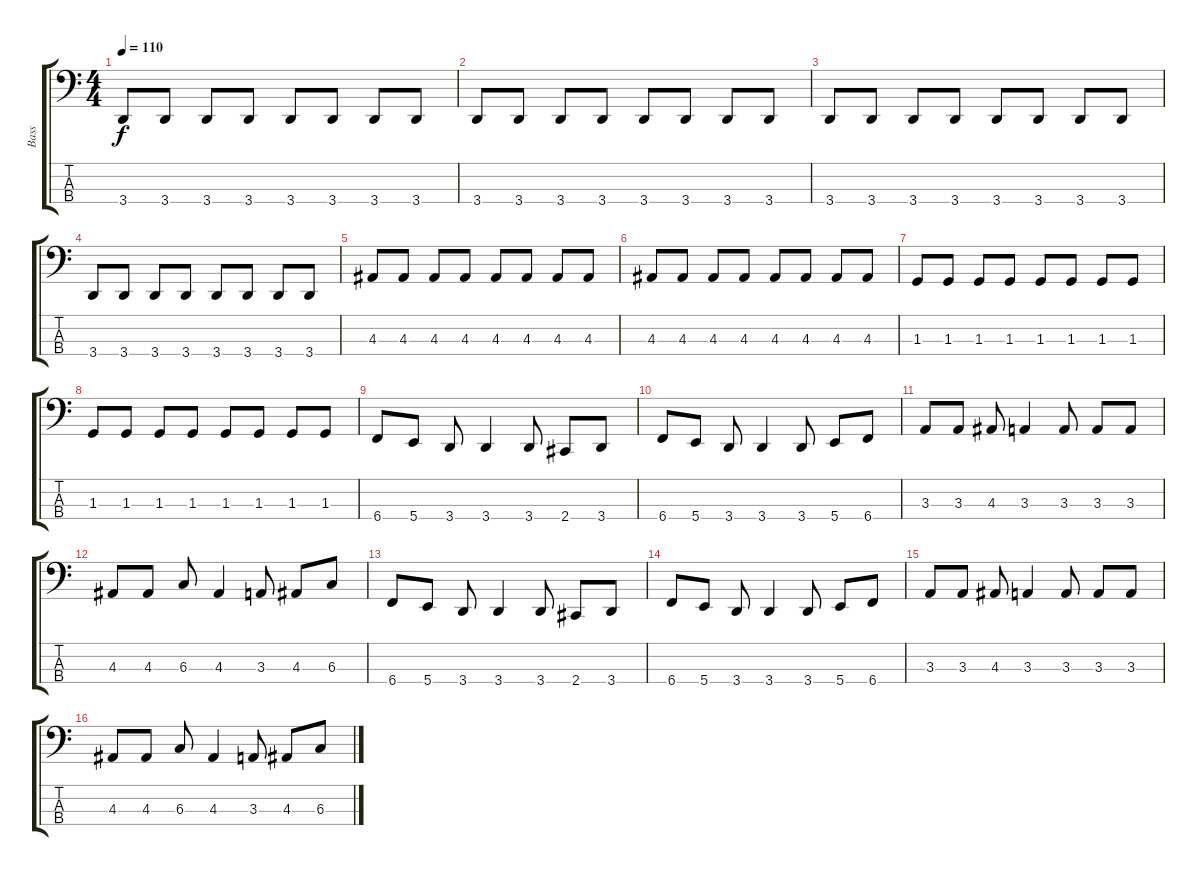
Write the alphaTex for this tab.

\track ("Bass" "Bass") {instrument electricbassfinger}
\staff {score tabs}
\tuning (E2 B1 Gb1 B0) {hide}
\ts (4 4)
\tempo 110
\clef f4
\ks c
3.4.8{dy f} 3.4.8 3.4.8 3.4.8 3.4.8 3.4.8 3.4.8 3.4.8 |
3.4.8 3.4.8 3.4.8 3.4.8 3.4.8 3.4.8 3.4.8 3.4.8 |
3.4.8 3.4.8 3.4.8 3.4.8 3.4.8 3.4.8 3.4.8 3.4.8 |
3.4.8 3.4.8 3.4.8 3.4.8 3.4.8 3.4.8 3.4.8 3.4.8 |
4.3.8 4.3.8 4.3.8 4.3.8 4.3.8 4.3.8 4.3.8 4.3.8 |
4.3.8 4.3.8 4.3.8 4.3.8 4.3.8 4.3.8 4.3.8 4.3.8 |
1.3.8 1.3.8 1.3.8 1.3.8 1.3.8 1.3.8 1.3.8 1.3.8 |
1.3.8 1.3.8 1.3.8 1.3.8 1.3.8 1.3.8 1.3.8 1.3.8 |
6.4.8 5.4.8 3.4.8 3.4.4 3.4.8 2.4.8 3.4.8 |
6.4.8 5.4.8 3.4.8 3.4.4 3.4.8 5.4.8 6.4.8 |
3.3.8 3.3.8 4.3.8 3.3.4 3.3.8 3.3.8 3.3.8 |
4.3.8 4.3.8 6.3.8 4.3.4 3.3.8 4.3.8 6.3.8 |
6.4.8 5.4.8 3.4.8 3.4.4 3.4.8 2.4.8 3.4.8 |
6.4.8 5.4.8 3.4.8 3.4.4 3.4.8 5.4.8 6.4.8 |
3.3.8 3.3.8 4.3.8 3.3.4 3.3.8 3.3.8 3.3.8 |
4.3.8 4.3.8 6.3.8 4.3.4 3.3.8 4.3.8 6.3.8
